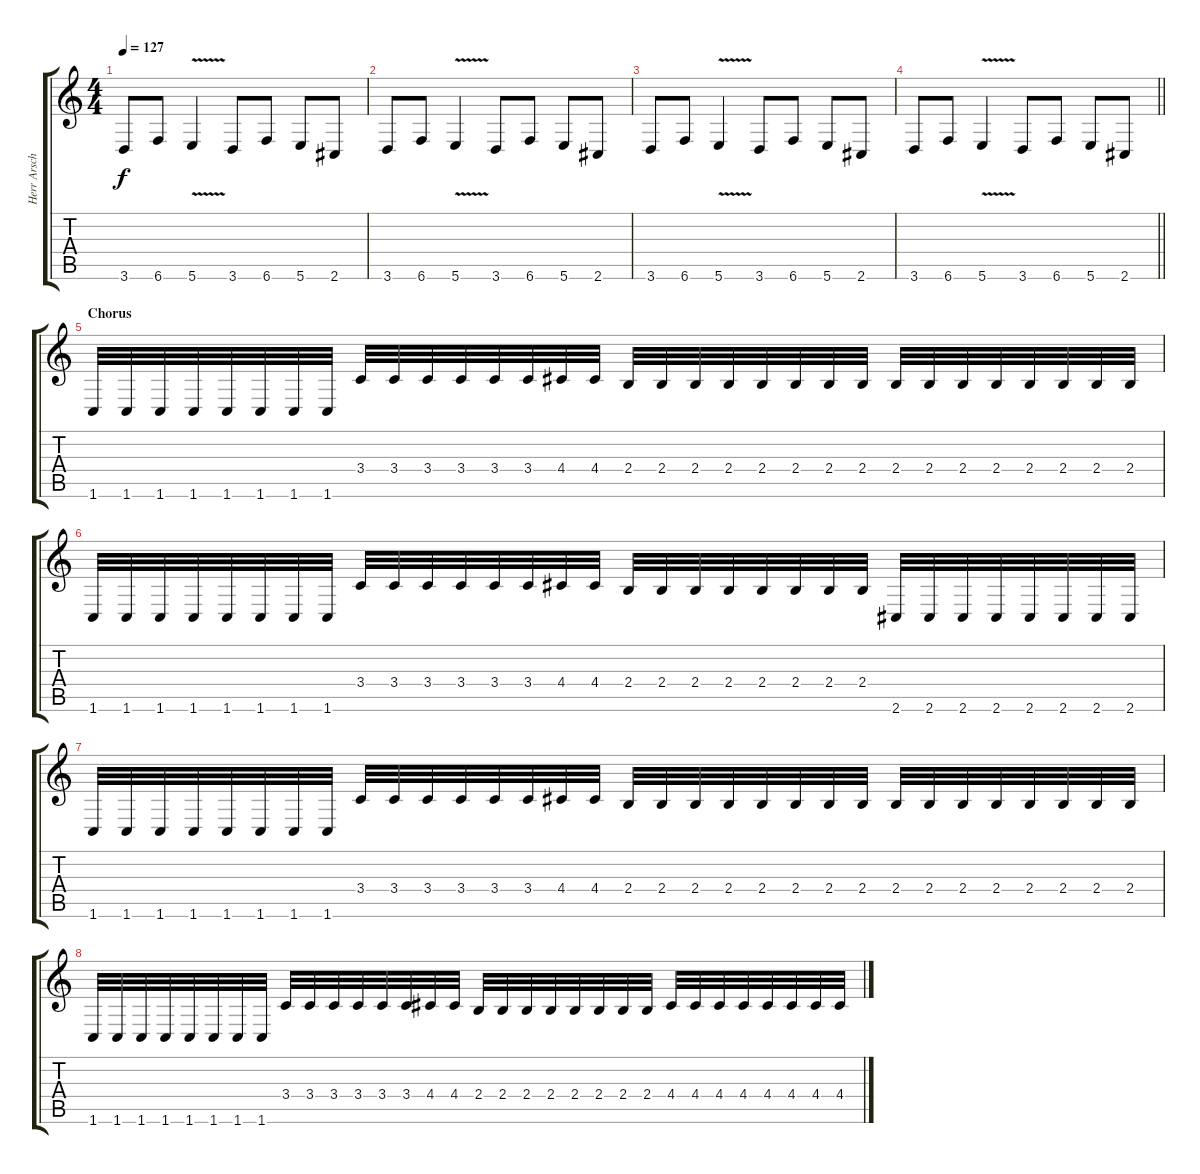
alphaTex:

\track ("Herr Arschstein (Left)" "Herr Arsch") {instrument distortionguitar}
\staff {score tabs}
\tuning (B3 Gb3 D3 A2 E2 B1) {hide}
\ts (4 4)
\tempo 127
\clef g2
\ks c
3.6.8{dy f} 6.6.8 5.6{v}.4 3.6.8 6.6.8 5.6.8 2.6.8 |
3.6.8 6.6.8 5.6{v}.4 3.6.8 6.6.8 5.6.8 2.6.8 |
3.6.8 6.6.8 5.6{v}.4 3.6.8 6.6.8 5.6.8 2.6.8 |
\barLineRight lightlight
3.6.8 6.6.8 5.6{v}.4 3.6.8 6.6.8 5.6.8 2.6.8 |
\section ("" "Chorus")
1.6.32 1.6.32 1.6.32 1.6.32 1.6.32 1.6.32 1.6.32 1.6.32 3.4.32 3.4.32 3.4.32 3.4.32 3.4.32 3.4.32 4.4.32 4.4.32 2.4.32 2.4.32 2.4.32 2.4.32 2.4.32 2.4.32 2.4.32 2.4.32 2.4.32 2.4.32 2.4.32 2.4.32 2.4.32 2.4.32 2.4.32 2.4.32 |
1.6.32 1.6.32 1.6.32 1.6.32 1.6.32 1.6.32 1.6.32 1.6.32 3.4.32 3.4.32 3.4.32 3.4.32 3.4.32 3.4.32 4.4.32 4.4.32 2.4.32 2.4.32 2.4.32 2.4.32 2.4.32 2.4.32 2.4.32 2.4.32 2.6.32 2.6.32 2.6.32 2.6.32 2.6.32 2.6.32 2.6.32 2.6.32 |
1.6.32 1.6.32 1.6.32 1.6.32 1.6.32 1.6.32 1.6.32 1.6.32 3.4.32 3.4.32 3.4.32 3.4.32 3.4.32 3.4.32 4.4.32 4.4.32 2.4.32 2.4.32 2.4.32 2.4.32 2.4.32 2.4.32 2.4.32 2.4.32 2.4.32 2.4.32 2.4.32 2.4.32 2.4.32 2.4.32 2.4.32 2.4.32 |
1.6.32 1.6.32 1.6.32 1.6.32 1.6.32 1.6.32 1.6.32 1.6.32 3.4.32 3.4.32 3.4.32 3.4.32 3.4.32 3.4.32 4.4.32 4.4.32 2.4.32 2.4.32 2.4.32 2.4.32 2.4.32 2.4.32 2.4.32 2.4.32 4.4.32 4.4.32 4.4.32 4.4.32 4.4.32 4.4.32 4.4.32 4.4.32
